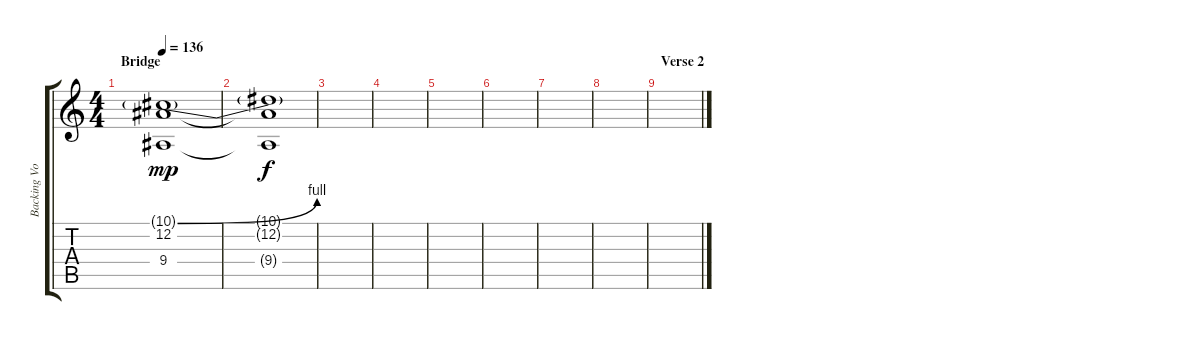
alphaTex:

\track ("Backing Vocals" "Backing Vo") {instrument lead2sawtooth}
\staff {score tabs}
\tuning (Eb4 Bb3 Gb3 Db3 Ab2 Eb2) {hide}
\ts (4 4)
\section ("" "Bridge")
\tempo 136
\clef g2
\ks c
(10.1{be (bend 0 0 60 4) g} 12.2 9.4).1{dy mp} |
(10.1{t} 12.2{t} 9.4{t}).1{dy f} |
|
|
|
|
|
|
\section ("" "Verse 2")
